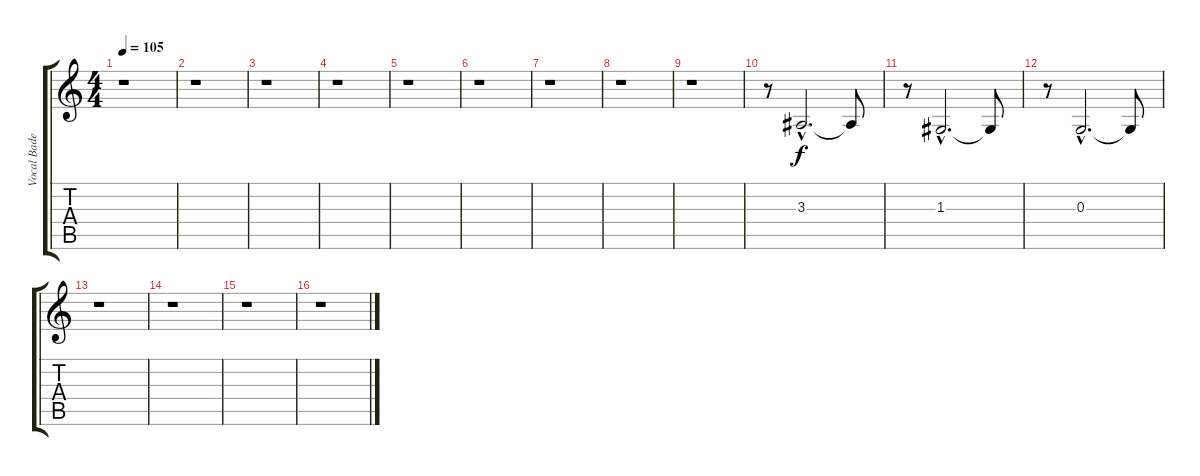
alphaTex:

\track ("Vocal Baden Powell" "Vocal Bade") {instrument cello}
\staff {score tabs}
\tuning (E4 B3 G3 D3 A2 E2) {hide}
\ts (4 4)
\tempo 105
\clef g2
\ks c
r.1{dy f} |
r.1 |
r.1 |
r.1 |
r.1 |
r.1 |
r.1 |
r.1 |
r.1 |
r.8 3.3{hac}.2{d} 3.3{t}.8 |
r.8 1.3{hac}.2{d} 1.3{t}.8 |
r.8 0.3{hac}.2{d} 0.3{t}.8 |
r.1 |
r.1 |
r.1 |
r.1
